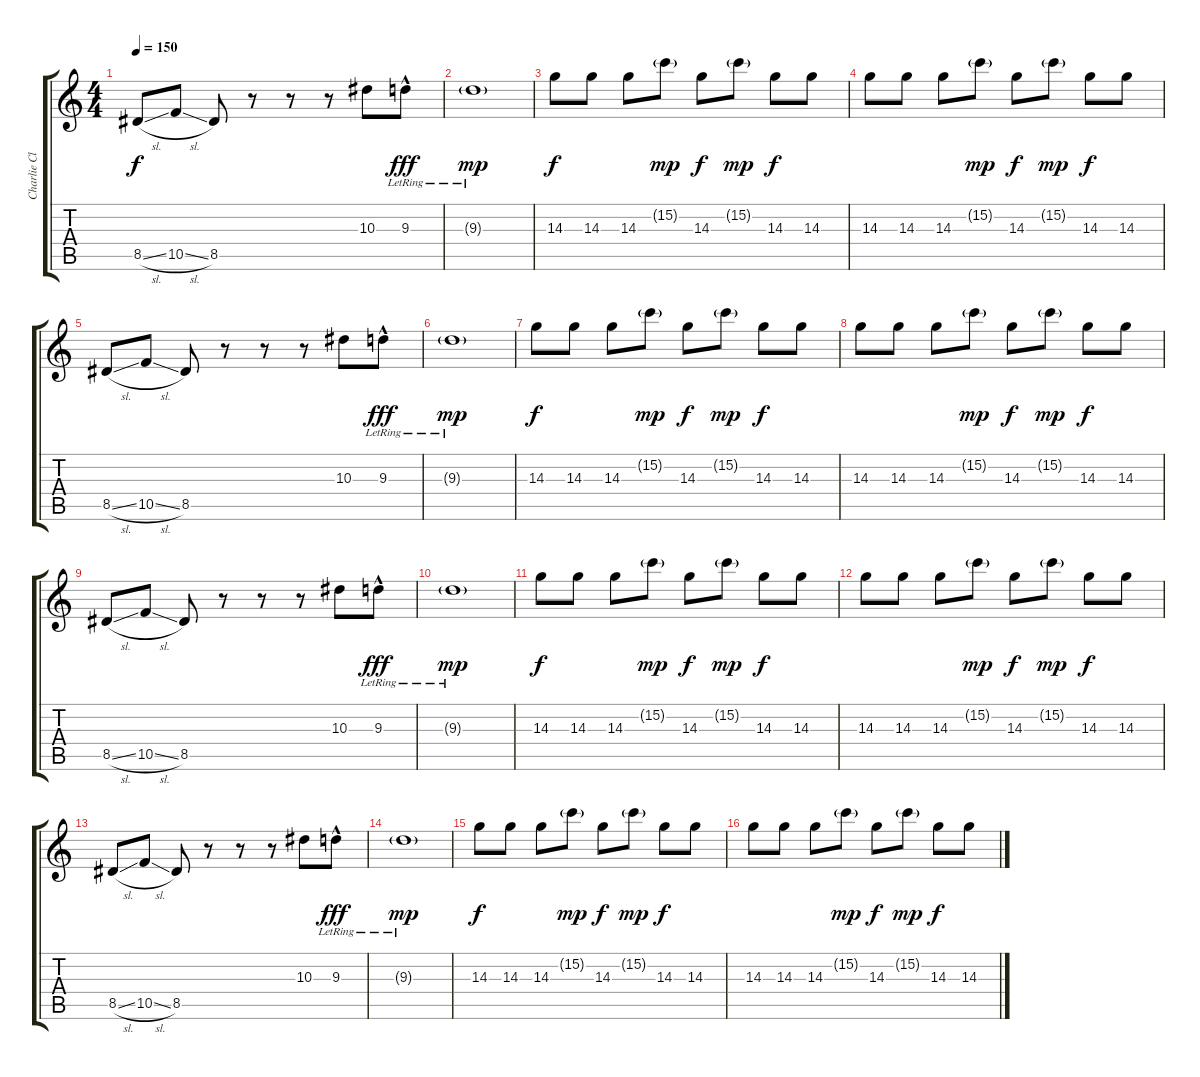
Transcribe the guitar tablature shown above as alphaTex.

\track ("Charlie Clean" "Charlie Cl") {instrument electricguitarclean}
\staff {score tabs}
\tuning (D4 A3 F3 C3 G2 C2) {hide}
\ts (4 4)
\tempo 150
\clef g2
\ks c
8.5{sl}.8{dy f} 10.5{sl}.8 8.5.8 r.8 r.8 r.8 10.3.8 9.3{hac lr}.8{dy fff} |
9.3{g lr}.1{dy mp} |
14.3.8{dy f} 14.3.8 14.3.8 15.2{g}.8{dy mp} 14.3.8{dy f} 15.2{g}.8{dy mp} 14.3.8{dy f} 14.3.8 |
14.3.8 14.3.8 14.3.8 15.2{g}.8{dy mp} 14.3.8{dy f} 15.2{g}.8{dy mp} 14.3.8{dy f} 14.3.8 |
8.5{sl}.8 10.5{sl}.8 8.5.8 r.8 r.8 r.8 10.3.8 9.3{hac lr}.8{dy fff} |
9.3{g lr}.1{dy mp} |
14.3.8{dy f} 14.3.8 14.3.8 15.2{g}.8{dy mp} 14.3.8{dy f} 15.2{g}.8{dy mp} 14.3.8{dy f} 14.3.8 |
14.3.8 14.3.8 14.3.8 15.2{g}.8{dy mp} 14.3.8{dy f} 15.2{g}.8{dy mp} 14.3.8{dy f} 14.3.8 |
8.5{sl}.8 10.5{sl}.8 8.5.8 r.8 r.8 r.8 10.3.8 9.3{hac lr}.8{dy fff} |
9.3{g lr}.1{dy mp} |
14.3.8{dy f} 14.3.8 14.3.8 15.2{g}.8{dy mp} 14.3.8{dy f} 15.2{g}.8{dy mp} 14.3.8{dy f} 14.3.8 |
14.3.8 14.3.8 14.3.8 15.2{g}.8{dy mp} 14.3.8{dy f} 15.2{g}.8{dy mp} 14.3.8{dy f} 14.3.8 |
8.5{sl}.8 10.5{sl}.8 8.5.8 r.8 r.8 r.8 10.3.8 9.3{hac lr}.8{dy fff} |
9.3{g lr}.1{dy mp} |
14.3.8{dy f} 14.3.8 14.3.8 15.2{g}.8{dy mp} 14.3.8{dy f} 15.2{g}.8{dy mp} 14.3.8{dy f} 14.3.8 |
14.3.8 14.3.8 14.3.8 15.2{g}.8{dy mp} 14.3.8{dy f} 15.2{g}.8{dy mp} 14.3.8{dy f} 14.3.8
